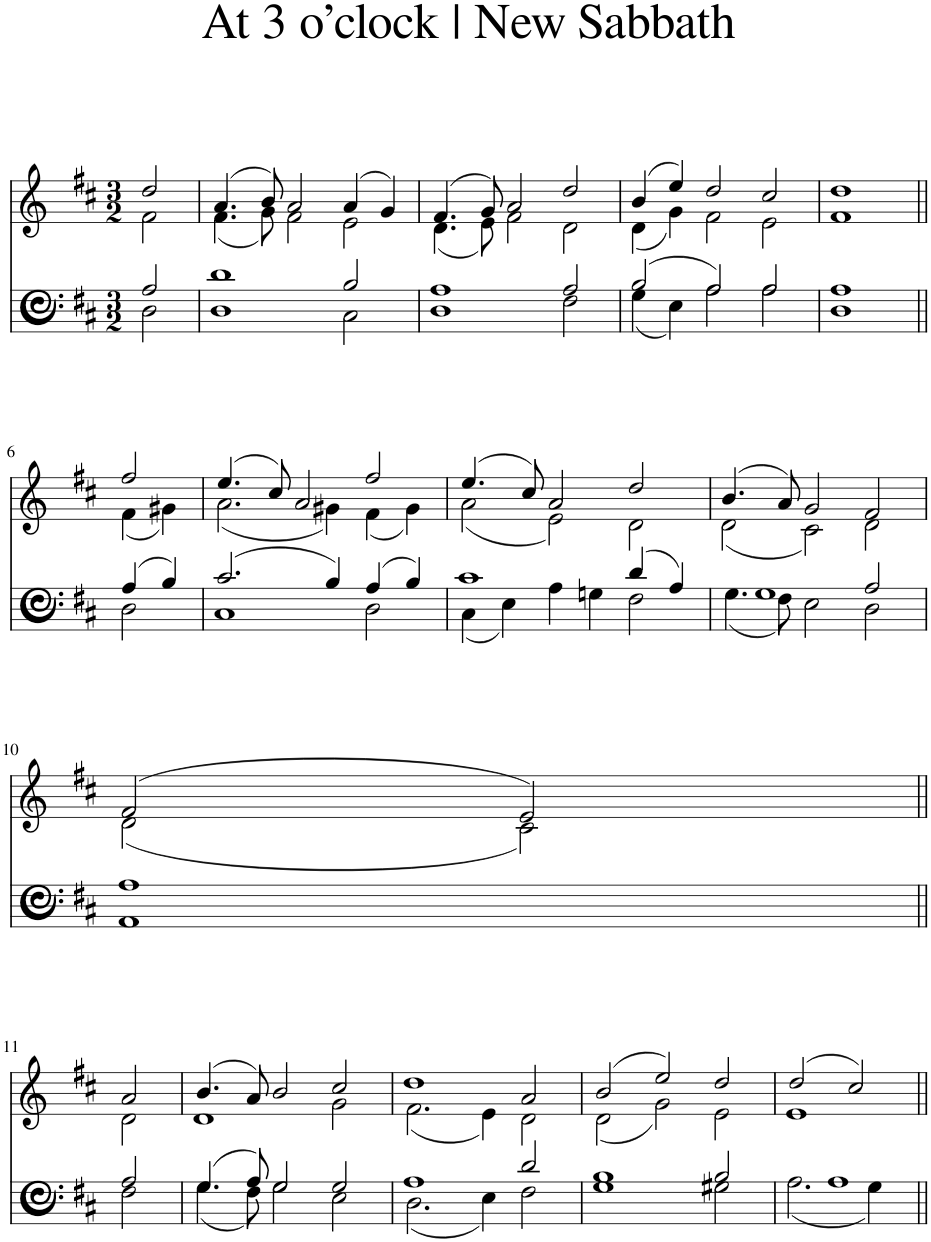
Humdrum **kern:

**kern	**kern
*part2	*part1
*staff2	*staff1
*I"Men	*I"Women
*clefF4	*clefG2
*k[f#c#]	*k[f#c#]
*M3/2	*M3/2
=1	=1
*^	*^
2A/	2D\	2dd/	2f#\
=2	=2	=2	=2
1d	1D	(4.a/	(4.f#\
.	.	8b/)	8g\)
.	.	2a/	2f#\
2B/	2C#\	(4a/	2e\
.	.	4g/)	.
=3	=3	=3	=3
1A	1D	(4.f#/	(4.d\
.	.	8g/)	8e\)
.	.	2a/	2f#\
2A/	2F#\	2dd/	2d\
=4	=4	=4	=4
(2B/	(4G\	(4b/	(4d\
.	4E\)	4ee/)	4g\)
2A/)	2A\	2dd/	2f#\
2A/	2A\	2cc#/	2e\
=5	=5	=5	=5
1A	1D	1dd	1f#
!!LO:LB:g=z	!!
=6||	=6||	=6||	=6||
(4A/	2D\	2ff#/	(4f#\
4B/)	.	.	4g#X\)
=7	=7	=7	=7
(2.c#/	1C#	(4.ee/	(2.a\
.	.	8cc#/)	.
.	.	2a/	.
4B/)	.	.	4g#X\)
(4A/	2D\	2ff#/	(4f#\
4B/)	.	.	4g#\)
=8	=8	=8	=8
1c#	(4C#\	(4.ee/	(2a\
.	4E\)	.	.
.	.	8cc#/)	.
.	4A\	2a/	2e\)
.	4Gn\	.	.
(4d/	2F#\	2dd/	2d\
4A/)	.	.	.
=9	=9	=9	=9
1G	(4.G\	(4.b/	(2d\
.	8F#\)	8a/)	.
.	2E\	2g/	2c#\)
2A/	2D\	2f#/	2d\
!!LO:LB:g=z	!!
=10	=10	=10	=10
1A	1AA	(2f#/	(2d\
.	.	2e/)	2c#\)
!!LO:LB:g=z	!!
=11||	=11||	=11||	=11||
2A/	2F#\	2a/	2d\
=12	=12	=12	=12
(4.G/	(4.G\	(4.b/	1d
8A/)	8F#\)	8a/)	.
2G/	2G\	2b/	.
2G/	2E\	2cc#/	2g\
=13	=13	=13	=13
1A	(2.D\	1dd	(2.f#\
.	4E\)	.	4e\)
2d/	2F#\	2a/	2d\
=14	=14	=14	=14
1B	1G	(2b/	(2d\
.	.	2ee/)	2g\)
2B/	2G#X\	2dd/	2e\
=15	=15	=15	=15
1A	(2.A\	(2dd/	1e
.	.	2cc#/)	.
.	4G\)	.	.
*v	*v	*	*
*	*v	*v
=||	=||
*-	*-
